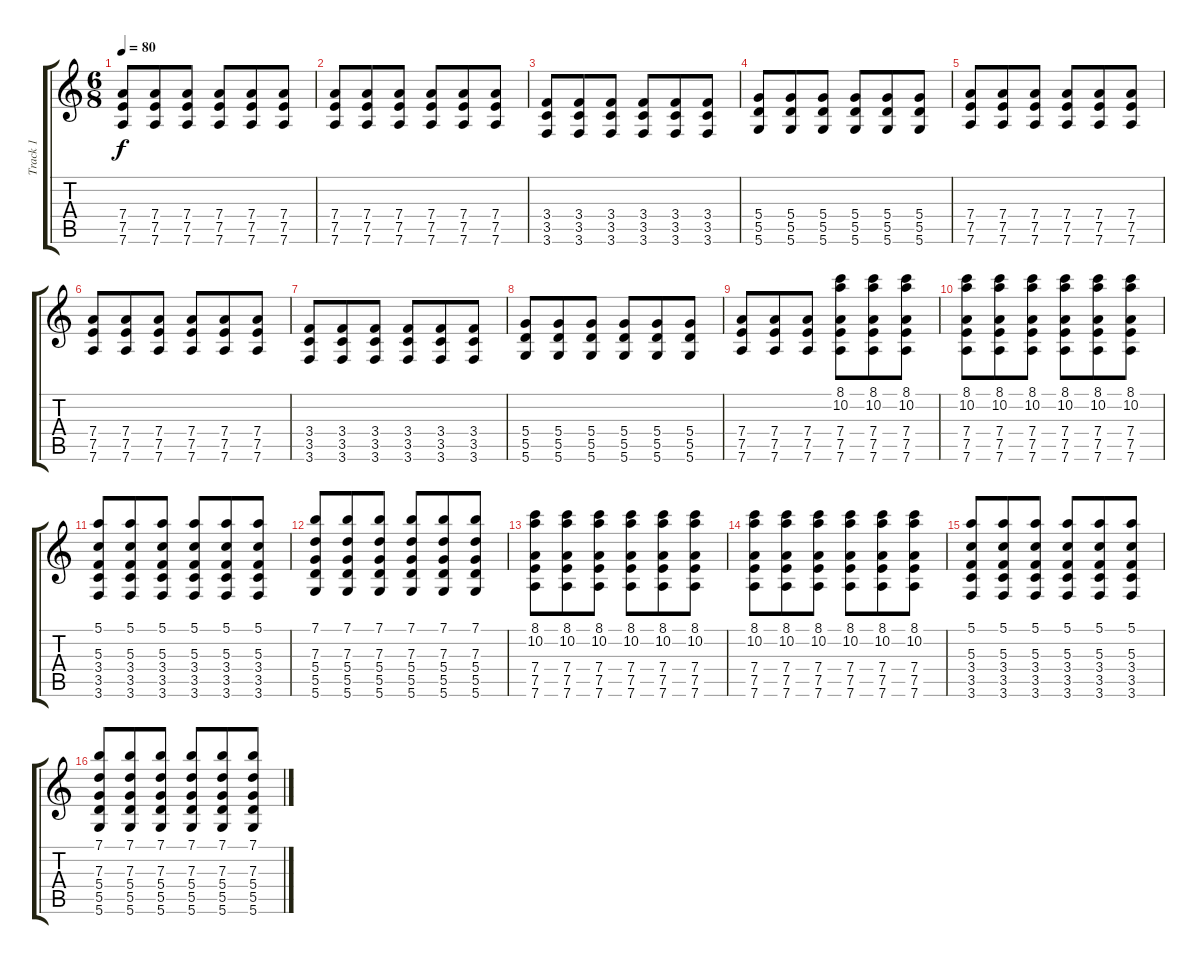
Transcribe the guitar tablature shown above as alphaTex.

\track ("Track 1" "Track 1") {instrument electricguitarjazz}
\staff {score tabs}
\tuning (E4 B3 G3 D3 A2 D2) {hide}
\ts (6 8)
\tempo 80
\clef g2
\ks c
(7.4 7.5 7.6).8{dy f} (7.4 7.5 7.6).8 (7.4 7.5 7.6).8 (7.4 7.5 7.6).8 (7.4 7.5 7.6).8 (7.4 7.5 7.6).8 |
(7.4 7.5 7.6).8 (7.4 7.5 7.6).8 (7.4 7.5 7.6).8 (7.4 7.5 7.6).8 (7.4 7.5 7.6).8 (7.4 7.5 7.6).8 |
(3.4 3.5 3.6).8 (3.4 3.5 3.6).8 (3.4 3.5 3.6).8 (3.4 3.5 3.6).8 (3.4 3.5 3.6).8 (3.4 3.5 3.6).8 |
(5.4 5.5 5.6).8 (5.4 5.5 5.6).8 (5.4 5.5 5.6).8 (5.4 5.5 5.6).8 (5.4 5.5 5.6).8 (5.4 5.5 5.6).8 |
(7.4 7.5 7.6).8 (7.4 7.5 7.6).8 (7.4 7.5 7.6).8 (7.4 7.5 7.6).8 (7.4 7.5 7.6).8 (7.4 7.5 7.6).8 |
(7.4 7.5 7.6).8 (7.4 7.5 7.6).8 (7.4 7.5 7.6).8 (7.4 7.5 7.6).8 (7.4 7.5 7.6).8 (7.4 7.5 7.6).8 |
(3.4 3.5 3.6).8 (3.4 3.5 3.6).8 (3.4 3.5 3.6).8 (3.4 3.5 3.6).8 (3.4 3.5 3.6).8 (3.4 3.5 3.6).8 |
(5.4 5.5 5.6).8 (5.4 5.5 5.6).8 (5.4 5.5 5.6).8 (5.4 5.5 5.6).8 (5.4 5.5 5.6).8 (5.4 5.5 5.6).8 |
(7.4 7.5 7.6).8 (7.4 7.5 7.6).8 (7.4 7.5 7.6).8 (8.1 10.2 7.4 7.5 7.6).8 (8.1 10.2 7.4 7.5 7.6).8 (8.1 10.2 7.4 7.5 7.6).8 |
(8.1 10.2 7.4 7.5 7.6).8 (8.1 10.2 7.4 7.5 7.6).8 (8.1 10.2 7.4 7.5 7.6).8 (8.1 10.2 7.4 7.5 7.6).8 (8.1 10.2 7.4 7.5 7.6).8 (8.1 10.2 7.4 7.5 7.6).8 |
(5.1 5.3 3.4 3.5 3.6).8 (5.1 5.3 3.4 3.5 3.6).8 (5.1 5.3 3.4 3.5 3.6).8 (5.1 5.3 3.4 3.5 3.6).8 (5.1 5.3 3.4 3.5 3.6).8 (5.1 5.3 3.4 3.5 3.6).8 |
(7.1 7.3 5.4 5.5 5.6).8 (7.1 7.3 5.4 5.5 5.6).8 (7.1 7.3 5.4 5.5 5.6).8 (7.1 7.3 5.4 5.5 5.6).8 (7.1 7.3 5.4 5.5 5.6).8 (7.1 7.3 5.4 5.5 5.6).8 |
(8.1 10.2 7.4 7.5 7.6).8 (8.1 10.2 7.4 7.5 7.6).8 (8.1 10.2 7.4 7.5 7.6).8 (8.1 10.2 7.4 7.5 7.6).8 (8.1 10.2 7.4 7.5 7.6).8 (8.1 10.2 7.4 7.5 7.6).8 |
(8.1 10.2 7.4 7.5 7.6).8 (8.1 10.2 7.4 7.5 7.6).8 (8.1 10.2 7.4 7.5 7.6).8 (8.1 10.2 7.4 7.5 7.6).8 (8.1 10.2 7.4 7.5 7.6).8 (8.1 10.2 7.4 7.5 7.6).8 |
(5.1 5.3 3.4 3.5 3.6).8 (5.1 5.3 3.4 3.5 3.6).8 (5.1 5.3 3.4 3.5 3.6).8 (5.1 5.3 3.4 3.5 3.6).8 (5.1 5.3 3.4 3.5 3.6).8 (5.1 5.3 3.4 3.5 3.6).8 |
(7.1 7.3 5.4 5.5 5.6).8 (7.1 7.3 5.4 5.5 5.6).8 (7.1 7.3 5.4 5.5 5.6).8 (7.1 7.3 5.4 5.5 5.6).8 (7.1 7.3 5.4 5.5 5.6).8 (7.1 7.3 5.4 5.5 5.6).8
